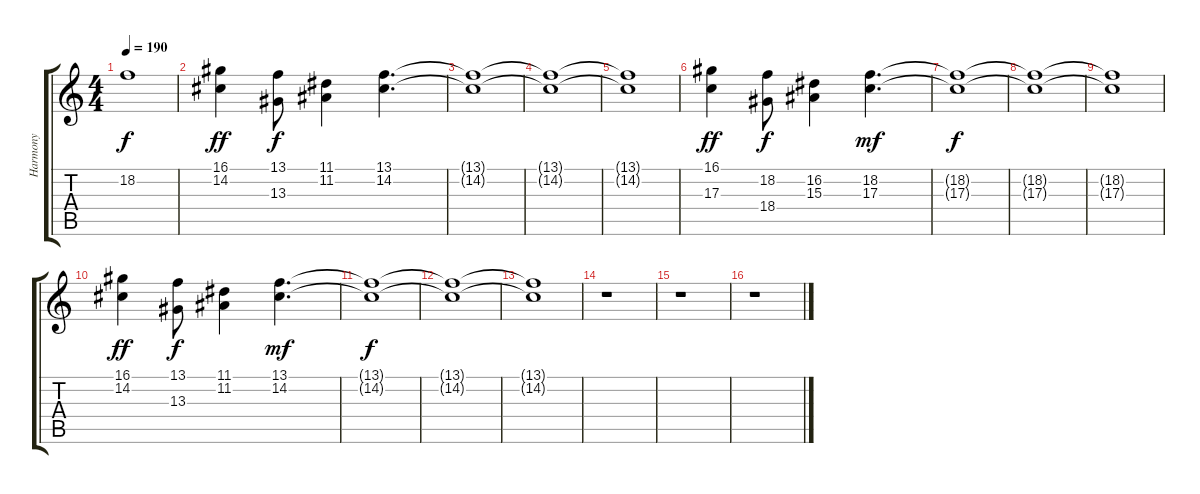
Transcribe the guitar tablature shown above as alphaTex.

\track ("Harmony" "Harmony") {instrument piccolo}
\staff {score tabs}
\tuning (E4 B3 G3 D3 A2 E2) {hide}
\ts (4 4)
\tempo 190
\clef g2
\ks c
18.2{t}.1{dy f} |
(16.1 14.2).4{dy ff} (13.1 13.3).8{dy f} (11.1 11.2).4 (13.1 14.2).4{d} |
(13.1{t} 14.2{t}).1 |
(13.1{t} 14.2{t}).1 |
(13.1{t} 14.2{t}).1 |
(16.1 17.3).4{dy ff} (18.2 18.4).8{dy f} (16.2 15.3).4 (18.2 17.3).4{d dy mf} |
(18.2{t} 17.3{t}).1{dy f} |
(18.2{t} 17.3{t}).1 |
(18.2{t} 17.3{t}).1 |
(16.1 14.2).4{dy ff} (13.1 13.3).8{dy f} (11.1 11.2).4 (13.1 14.2).4{d dy mf} |
(13.1{t} 14.2{t}).1{dy f} |
(13.1{t} 14.2{t}).1 |
(13.1{t} 14.2{t}).1 |
r.1 |
r.1 |
r.1
